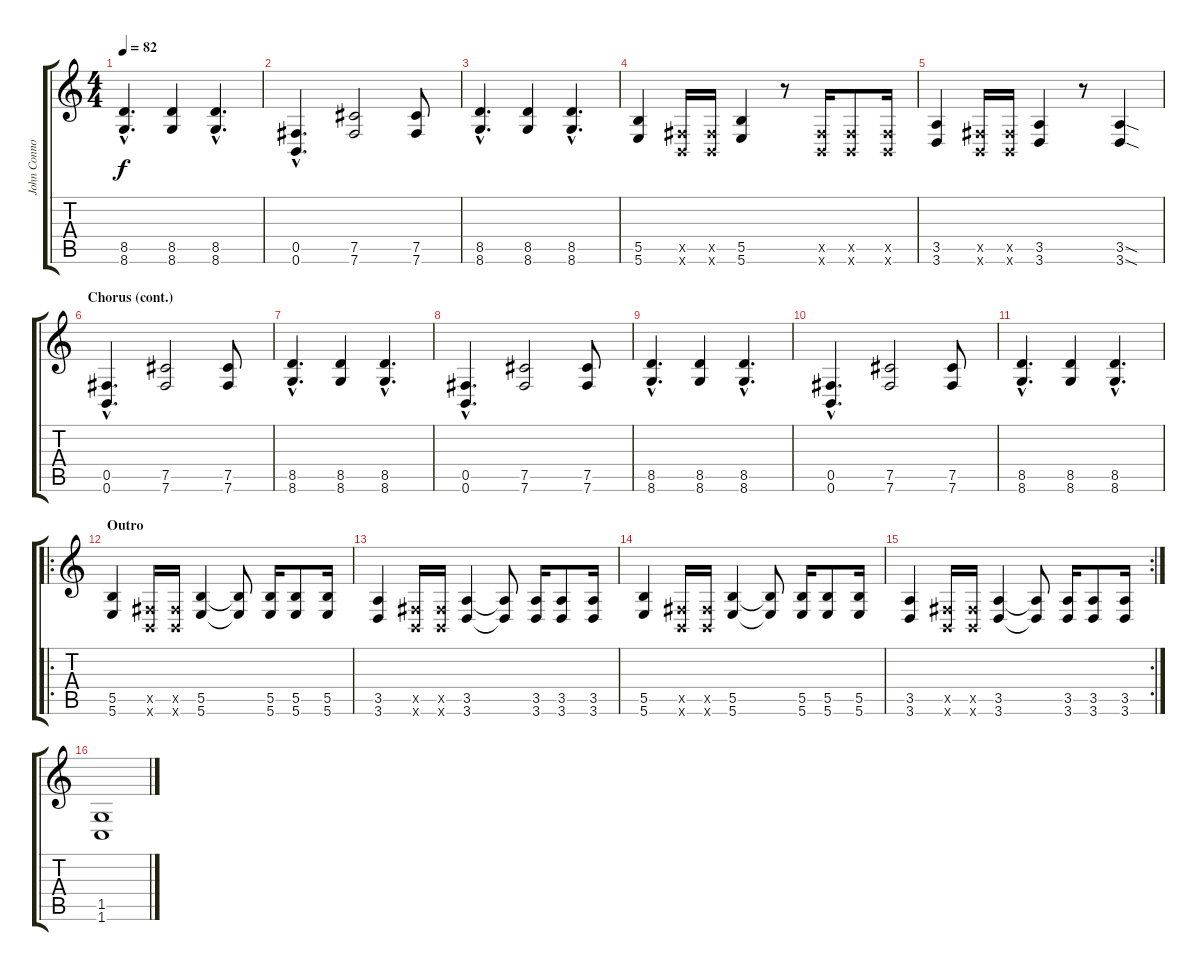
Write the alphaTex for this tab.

\track ("John Connolly" "John Conno") {instrument distortionguitar}
\staff {score tabs}
\tuning (Db4 Ab3 E3 B2 Gb2 B1) {hide}
\ts (4 4)
\tempo 82
\clef g2
\ks c
(8.5{hac} 8.6{hac}).4{d dy f} (8.5 8.6).4 (8.5{hac} 8.6{hac}).4{d} |
(0.5{hac} 0.6{hac}).4{d} (7.5 7.6).2 (7.5 7.6).8 |
(8.5{hac} 8.6{hac}).4{d} (8.5 8.6).4 (8.5{hac} 8.6{hac}).4{d} |
(5.5 5.6).4 (0.5{x} 0.6{x}).16 (0.5{x} 0.6{x}).16 (5.5 5.6).4 r.8 (0.5{x} 0.6{x}).16 (0.5{x} 0.6{x}).8 (0.5{x} 0.6{x}).16 |
(3.5 3.6).4 (0.5{x} 0.6{x}).16 (0.5{x} 0.6{x}).16 (3.5 3.6).4 r.8 (3.5{sod} 3.6{sod}).4 |
\section ("" "Chorus (cont.)")
(0.5{hac} 0.6{hac}).4{d} (7.5 7.6).2 (7.5 7.6).8 |
(8.5{hac} 8.6{hac}).4{d} (8.5 8.6).4 (8.5{hac} 8.6{hac}).4{d} |
(0.5{hac} 0.6{hac}).4{d} (7.5 7.6).2 (7.5 7.6).8 |
(8.5{hac} 8.6{hac}).4{d} (8.5 8.6).4 (8.5{hac} 8.6{hac}).4{d} |
(0.5{hac} 0.6{hac}).4{d} (7.5 7.6).2 (7.5 7.6).8 |
(8.5{hac} 8.6{hac}).4{d} (8.5 8.6).4 (8.5{hac} 8.6{hac}).4{d} |
\ro
\section ("" "Outro")
(5.5 5.6).4 (0.5{x} 0.6{x}).16 (0.5{x} 0.6{x}).16 (5.5 5.6).4 (5.5{t} 5.6{t}).8 (5.5 5.6).16 (5.5 5.6).8 (5.5 5.6).16 |
(3.5 3.6).4 (0.5{x} 0.6{x}).16 (0.5{x} 0.6{x}).16 (3.5 3.6).4 (3.5{t} 3.6{t}).8 (3.5 3.6).16 (3.5 3.6).8 (3.5 3.6).16 |
(5.5 5.6).4 (0.5{x} 0.6{x}).16 (0.5{x} 0.6{x}).16 (5.5 5.6).4 (5.5{t} 5.6{t}).8 (5.5 5.6).16 (5.5 5.6).8 (5.5 5.6).16 |
\rc 2
(3.5 3.6).4 (0.5{x} 0.6{x}).16 (0.5{x} 0.6{x}).16 (3.5 3.6).4 (3.5{t} 3.6{t}).8 (3.5 3.6).16 (3.5 3.6).8 (3.5 3.6).16 |
(1.5 1.6).1
